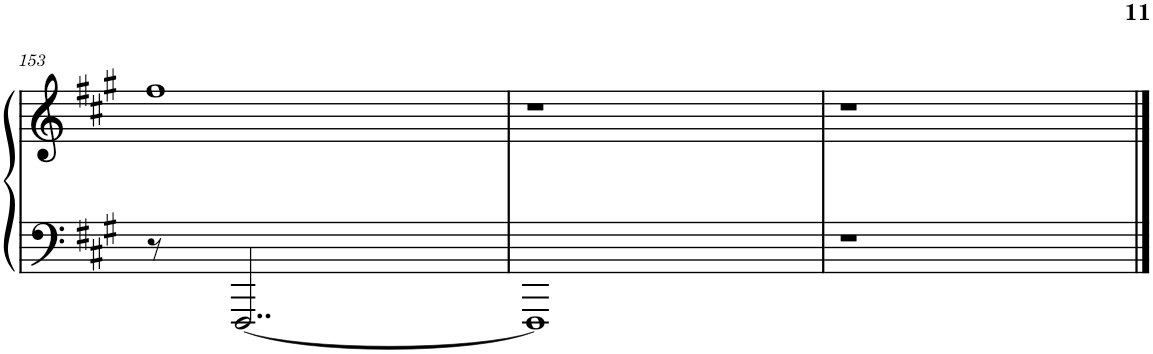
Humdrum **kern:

**kern	**kern
*part1	*part1
*staff2	*staff1
*I"Piano	*
*I'Pno.	*
!!LO:PB:g=z
*clefF4	*clefG2
*k[f#c#g#]	*k[f#c#g#]
*A:	*A:
*M4/4	*M4/4
=153	=153
8r	1ff#
[2..FFF#/	.
=154	=154
1FFF#]	1r
=155	=155
1r	1r
==	==
*-	*-
